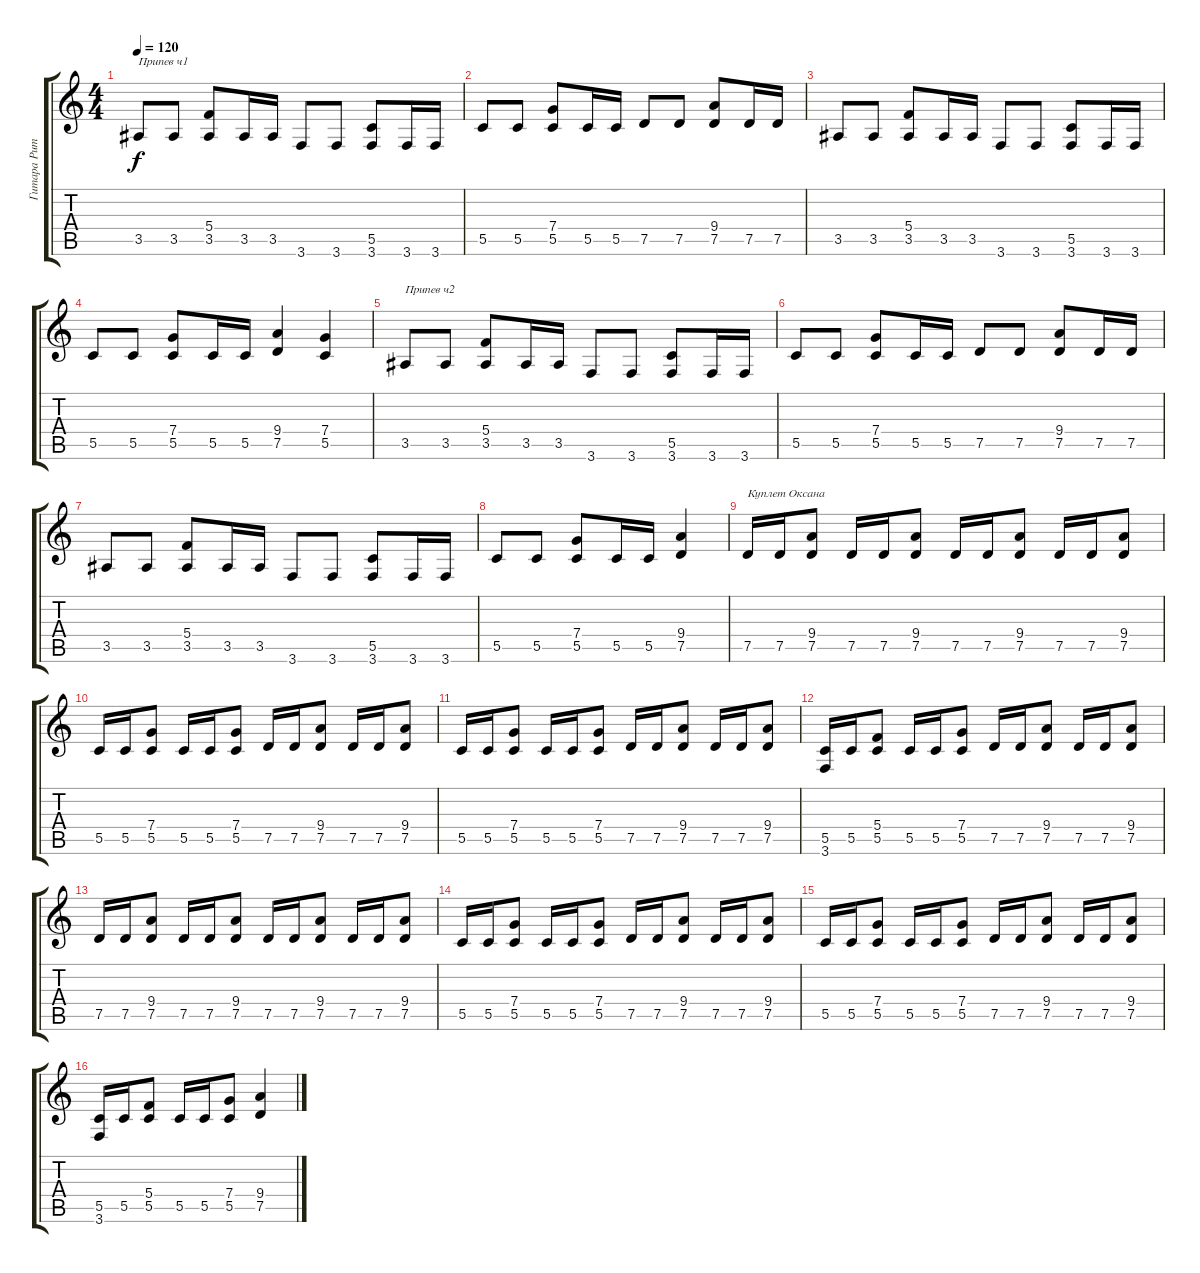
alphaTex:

\track ("Гитара Ритм" "Гитара Рит") {instrument overdrivenguitar}
\staff {score tabs}
\tuning (D4 A3 F3 C3 G2 D2) {hide}
\ts (4 4)
\tempo 120
\clef g2
\ks c
3.5.8{txt "Припев ч1" dy f} 3.5.8 (5.4 3.5).8 3.5.16 3.5.16 3.6.8 3.6.8 (5.5 3.6).8 3.6.16 3.6.16 |
5.5.8 5.5.8 (7.4 5.5).8 5.5.16 5.5.16 7.5.8 7.5.8 (9.4 7.5).8 7.5.16 7.5.16 |
3.5.8 3.5.8 (5.4 3.5).8 3.5.16 3.5.16 3.6.8 3.6.8 (5.5 3.6).8 3.6.16 3.6.16 |
5.5.8 5.5.8 (7.4 5.5).8 5.5.16 5.5.16 (9.4 7.5).4 (7.4 5.5).4 |
3.5.8{txt "Припев ч2"} 3.5.8 (5.4 3.5).8 3.5.16 3.5.16 3.6.8 3.6.8 (5.5 3.6).8 3.6.16 3.6.16 |
5.5.8 5.5.8 (7.4 5.5).8 5.5.16 5.5.16 7.5.8 7.5.8 (9.4 7.5).8 7.5.16 7.5.16 |
3.5.8 3.5.8 (5.4 3.5).8 3.5.16 3.5.16 3.6.8 3.6.8 (5.5 3.6).8 3.6.16 3.6.16 |
5.5.8 5.5.8 (7.4 5.5).8 5.5.16 5.5.16 (9.4 7.5).4 |
7.5.16{txt "Куплет Оксана"} 7.5.16 (9.4 7.5).8 7.5.16 7.5.16 (9.4 7.5).8 7.5.16 7.5.16 (9.4 7.5).8 7.5.16 7.5.16 (9.4 7.5).8 |
5.5.16 5.5.16 (7.4 5.5).8 5.5.16 5.5.16 (7.4 5.5).8 7.5.16 7.5.16 (9.4 7.5).8 7.5.16 7.5.16 (9.4 7.5).8 |
5.5.16 5.5.16 (7.4 5.5).8 5.5.16 5.5.16 (7.4 5.5).8 7.5.16 7.5.16 (9.4 7.5).8 7.5.16 7.5.16 (9.4 7.5).8 |
(5.5 3.6).16 5.5.16 (5.4 5.5).8 5.5.16 5.5.16 (7.4 5.5).8 7.5.16 7.5.16 (9.4 7.5).8 7.5.16 7.5.16 (9.4 7.5).8 |
7.5.16 7.5.16 (9.4 7.5).8 7.5.16 7.5.16 (9.4 7.5).8 7.5.16 7.5.16 (9.4 7.5).8 7.5.16 7.5.16 (9.4 7.5).8 |
5.5.16 5.5.16 (7.4 5.5).8 5.5.16 5.5.16 (7.4 5.5).8 7.5.16 7.5.16 (9.4 7.5).8 7.5.16 7.5.16 (9.4 7.5).8 |
5.5.16 5.5.16 (7.4 5.5).8 5.5.16 5.5.16 (7.4 5.5).8 7.5.16 7.5.16 (9.4 7.5).8 7.5.16 7.5.16 (9.4 7.5).8 |
(5.5 3.6).16 5.5.16 (5.4 5.5).8 5.5.16 5.5.16 (7.4 5.5).8 (9.4 7.5).4
